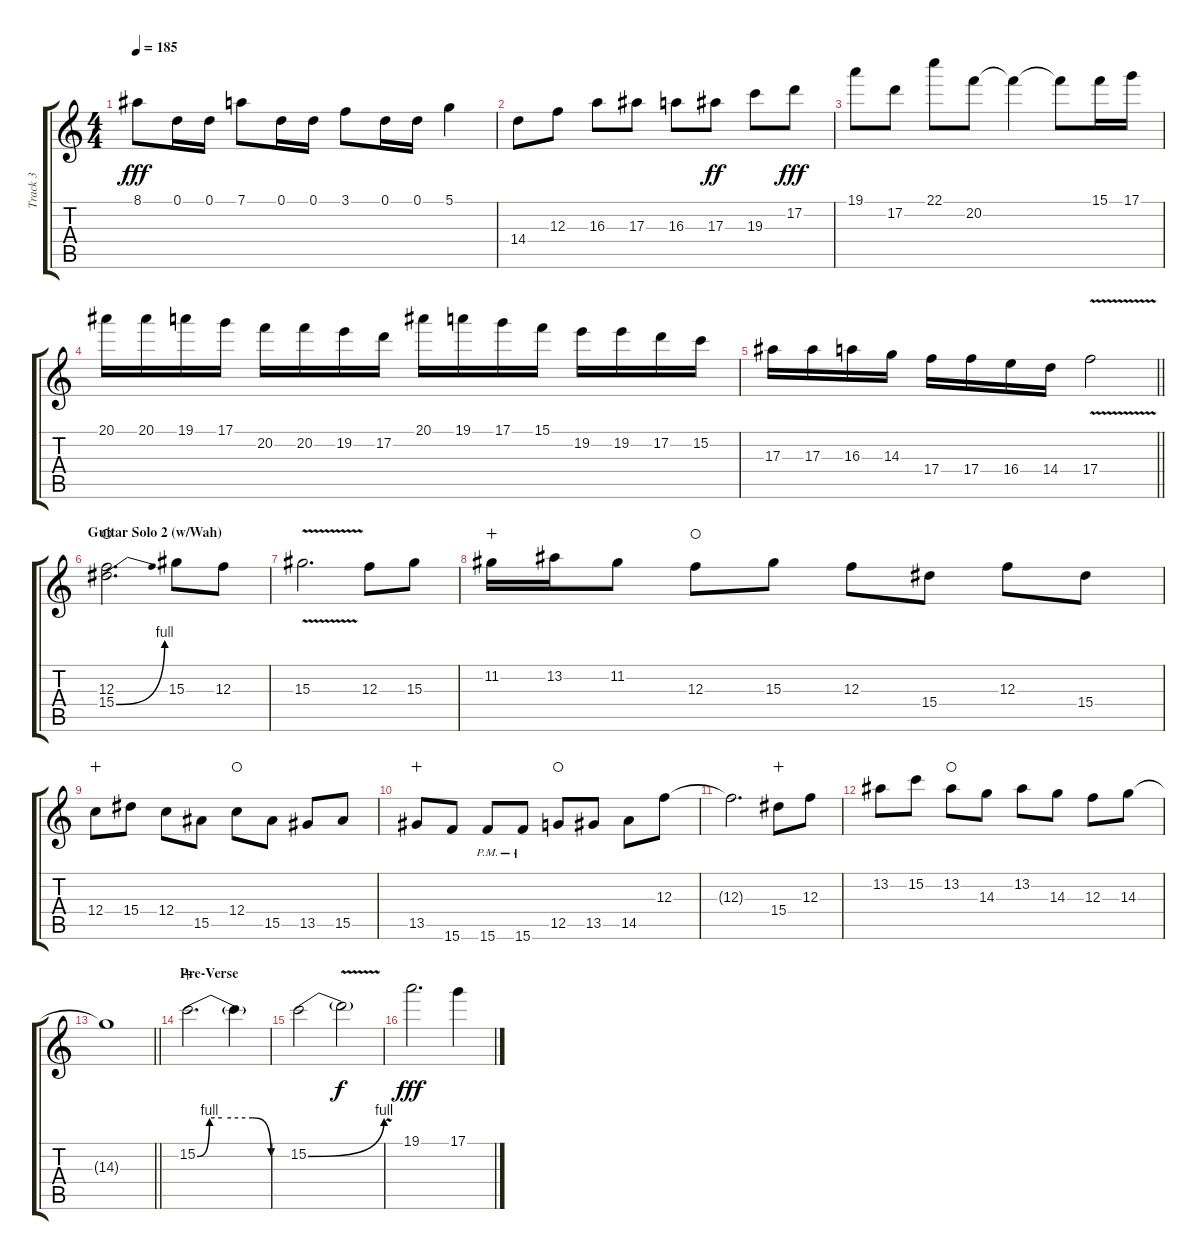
\track ("Track 3" "Track 3") {instrument distortionguitar}
\staff {score tabs}
\tuning (D4 A3 F3 C3 G2 D2) {hide}
\ts (4 4)
\tempo 185
\clef g2
\ks c
8.1{t}.8{dy fff} 0.1.16 0.1.16 7.1.8 0.1.16 0.1.16 3.1.8 0.1.16 0.1.16 5.1.4 |
14.4.8 12.3.8 16.3.8 17.3.8 16.3.8 17.3.8{dy ff} 19.3.8 17.2.8{dy fff} |
19.1.8 17.2.8 22.1.8 20.2.8 20.2{t}.4 20.2{t}.8 15.1.16 17.1.16 |
20.1.16 20.1.16 19.1.16 17.1.16 20.2.16 20.2.16 19.2.16 17.2.16 20.1.16 19.1.16 17.1.16 15.1.16 19.2.16 19.2.16 17.2.16 15.2.16 |
\barLineRight lightlight
17.3.16 17.3.16 16.3.16 14.3.16 17.4.16 17.4.16 16.4.16 14.4.16 17.4{v}.2 |
\section ("" "Guitar Solo 2 (w/Wah)")
(12.3 15.4{be (bend 0 0 60 4)}).2{d waho} 15.3.8 12.3.8 |
15.3{v}.2{d} 12.3.8 15.3.8 |
11.2.16{wahc} 13.2.16 11.2.8 12.3.8{waho} 15.3.8 12.3.8 15.4.8 12.3.8 15.4.8 |
12.4.8{wahc} 15.4.8 12.4.8 15.5.8 12.4.8{waho} 15.5.8 13.5.8 15.5.8 |
13.5.8{wahc} 15.6.8 15.6{pm}.8 15.6{pm}.8 12.5.8{waho} 13.5.8 14.5.8 12.3.8 |
12.3{t}.2{d} 15.4.8{wahc} 12.3.8 |
13.2.8 15.2.8 13.2.8{waho} 14.3.8 13.2.8 14.3.8 12.3.8 14.3.8 |
\barLineRight lightlight
14.3{t}.1 |
\section ("" "Pre-Verse")
15.2{be (custom 0 0 10 4 20 4 45 4 60 0)}.2{d wahc} 15.2{t}.4 |
15.2{be (bend 0 0 60 4)}.2 15.2{v t}.2{dy f} |
19.1.2{d dy fff} 17.1.4
